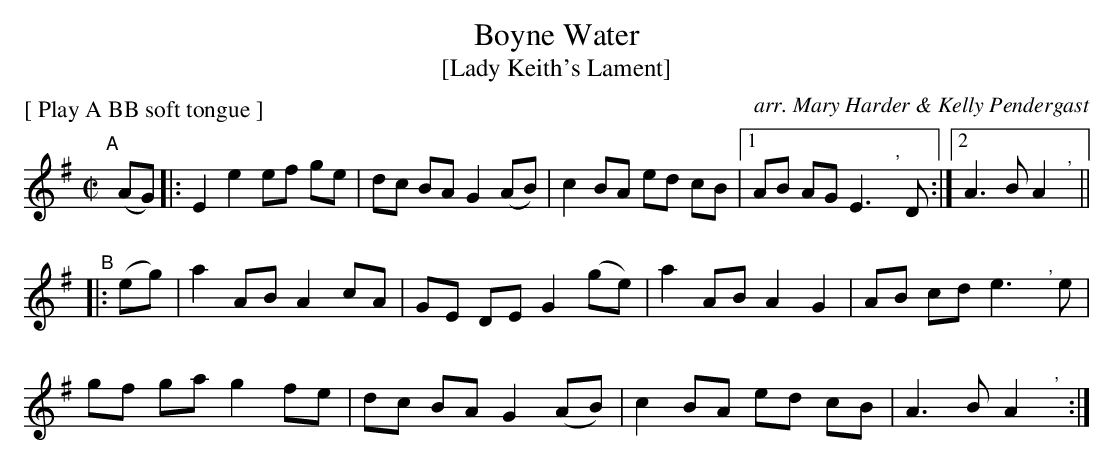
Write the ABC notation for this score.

X:1
T: Boyne Water
T: [Lady Keith's Lament]
O: arr. Mary Harder & Kelly Pendergast
M: C|
L: 1/8
P: [ Play A BB soft tongue ]
K: Ador
"^A"[|] (AG) |:\
E2 e2 ef ge | dc BA G2 (AB) | c2 BA ed cB |[1 AB AG E3 ","yD :|[2 A3 B A2 "^,"y ||
"^B"|: (eg) |\
a2 AB A2 cA | GE DE G2 (ge) | a2 AB A2 G2 | AB cd e3 "^,"ye |
gf ga g2 fe | dc BA G2 (AB) | c2 BA ed cB | A3 B A2 "^,"y :|
